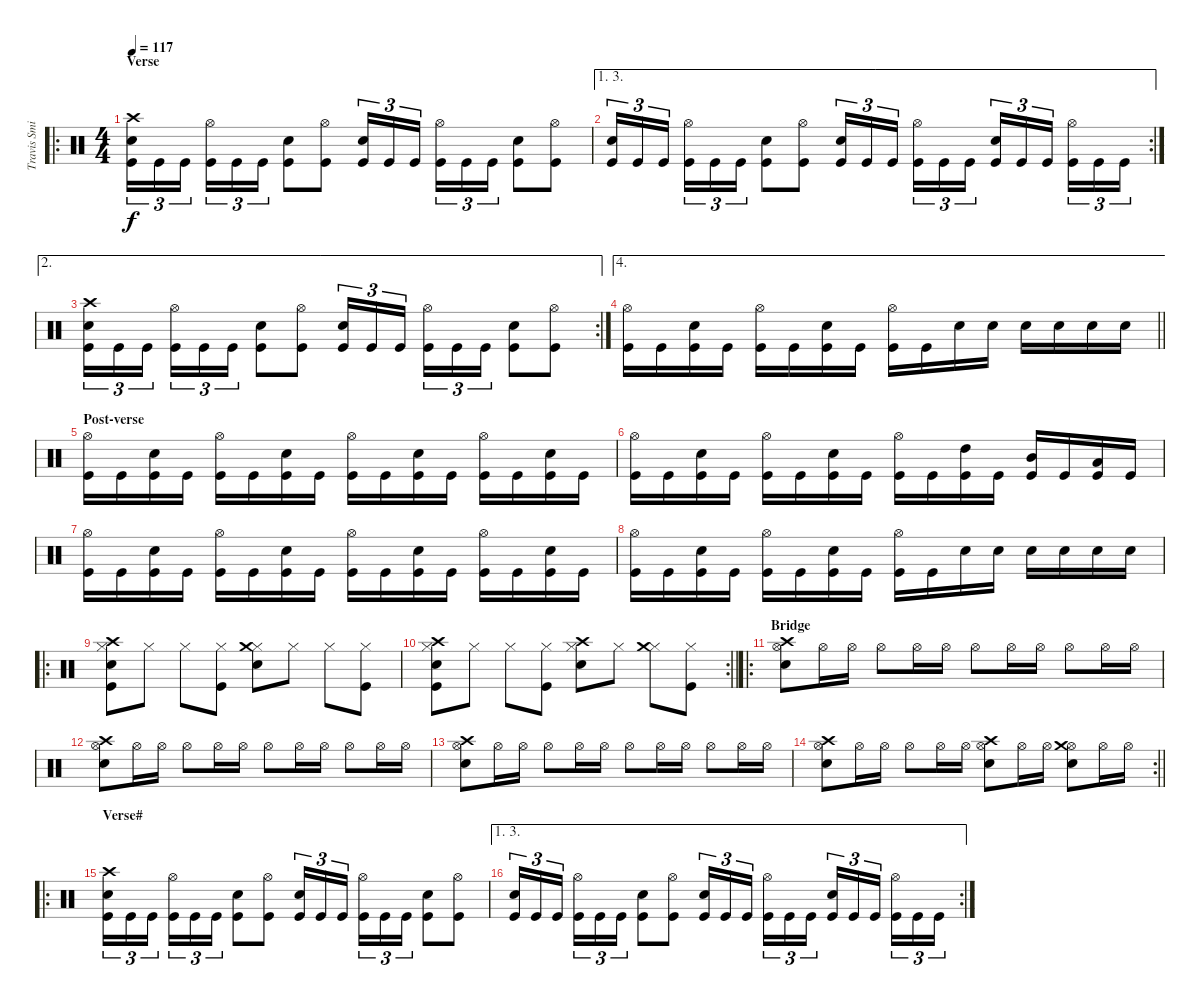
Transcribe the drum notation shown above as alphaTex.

\track ("Travis Smith" "Travis Smi") {instrument percussion}
\staff {score}
\articulation defaults
\ro
\ts (4 4)
\section ("" "Verse")
\tempo 117
\clef neutral
\ks c
("Crash high (hit)" "Kick (hit)" "Snare (hit) 2").16{tu (3 2) dy f} "Kick (hit)".16{tu (3 2)} "Kick (hit)".16{tu (3 2) beam splitsecondary} ("Kick (hit)" "Hi-Hat (open)").16{tu (3 2)} "Kick (hit)".16{tu (3 2)} "Kick (hit)".16{tu (3 2)} ("Kick (hit)" "Snare (hit) 2").8 ("Kick (hit)" "Hi-Hat (open)").8 ("Kick (hit)" "Snare (hit) 2").16{tu (3 2)} "Kick (hit)".16{tu (3 2)} "Kick (hit)".16{tu (3 2) beam splitsecondary} ("Kick (hit)" "Hi-Hat (open)").16{tu (3 2)} "Kick (hit)".16{tu (3 2)} "Kick (hit)".16{tu (3 2)} ("Kick (hit)" "Snare (hit) 2").8 ("Kick (hit)" "Hi-Hat (open)").8 |
\ae (1 3)
\rc 2
("Kick (hit)" "Snare (hit) 2").16{tu (3 2)} "Kick (hit)".16{tu (3 2)} "Kick (hit)".16{tu (3 2) beam splitsecondary} ("Kick (hit)" "Hi-Hat (open)").16{tu (3 2)} "Kick (hit)".16{tu (3 2)} "Kick (hit)".16{tu (3 2)} ("Kick (hit)" "Snare (hit) 2").8 ("Kick (hit)" "Hi-Hat (open)").8 ("Kick (hit)" "Snare (hit) 2").16{tu (3 2)} "Kick (hit)".16{tu (3 2)} "Kick (hit)".16{tu (3 2) beam splitsecondary} ("Kick (hit)" "Hi-Hat (open)").16{tu (3 2)} "Kick (hit)".16{tu (3 2)} "Kick (hit)".16{tu (3 2)} ("Kick (hit)" "Snare (hit) 2").16{tu (3 2)} "Kick (hit)".16{tu (3 2)} "Kick (hit)".16{tu (3 2) beam splitsecondary} ("Kick (hit)" "Hi-Hat (open)").16{tu (3 2)} "Kick (hit)".16{tu (3 2)} "Kick (hit)".16{tu (3 2)} |
\ae 2
\rc 2
("Crash high (hit)" "Kick (hit)" "Snare (hit) 2").16{tu (3 2)} "Kick (hit)".16{tu (3 2)} "Kick (hit)".16{tu (3 2) beam splitsecondary} ("Kick (hit)" "Hi-Hat (open)").16{tu (3 2)} "Kick (hit)".16{tu (3 2)} "Kick (hit)".16{tu (3 2)} ("Kick (hit)" "Snare (hit) 2").8 ("Kick (hit)" "Hi-Hat (open)").8 ("Kick (hit)" "Snare (hit) 2").16{tu (3 2)} "Kick (hit)".16{tu (3 2)} "Kick (hit)".16{tu (3 2) beam splitsecondary} ("Kick (hit)" "Hi-Hat (open)").16{tu (3 2)} "Kick (hit)".16{tu (3 2)} "Kick (hit)".16{tu (3 2)} ("Kick (hit)" "Snare (hit) 2").8 ("Kick (hit)" "Hi-Hat (open)").8 |
\ae 4
\barLineRight lightlight
("Kick (hit)" "Hi-Hat (open)").16 "Kick (hit)".16 ("Kick (hit)" "Snare (hit) 2").16 "Kick (hit)".16 ("Kick (hit)" "Hi-Hat (open)").16 "Kick (hit)".16 ("Kick (hit)" "Snare (hit) 2").16 "Kick (hit)".16 ("Kick (hit)" "Hi-Hat (open)").16 "Kick (hit)".16 "Snare (hit) 2".16 "Snare (hit) 2".16 "Snare (hit) 2".16 "Snare (hit) 2".16 "Snare (hit) 2".16 "Snare (hit) 2".16 |
\section ("" "Post-verse")
("Kick (hit)" "Hi-Hat (open)").16 "Kick (hit)".16 ("Kick (hit)" "Snare (hit) 2").16 "Kick (hit)".16 ("Kick (hit)" "Hi-Hat (open)").16 "Kick (hit)".16 ("Kick (hit)" "Snare (hit) 2").16 "Kick (hit)".16 ("Kick (hit)" "Hi-Hat (open)").16 "Kick (hit)".16 ("Kick (hit)" "Snare (hit) 2").16 "Kick (hit)".16 ("Kick (hit)" "Hi-Hat (open)").16 "Kick (hit)".16 ("Kick (hit)" "Snare (hit) 2").16 "Kick (hit)".16 |
("Kick (hit)" "Hi-Hat (open)").16 "Kick (hit)".16 ("Kick (hit)" "Snare (hit) 2").16 "Kick (hit)".16 ("Kick (hit)" "Hi-Hat (open)").16 "Kick (hit)".16 ("Kick (hit)" "Snare (hit) 2").16 "Kick (hit)".16 ("Kick (hit)" "Hi-Hat (open)").16 "Kick (hit)".16 ("High Tom (hit)" "Kick (hit)").16 "Kick (hit)".16 ("Mid Tom (hit)" "Kick (hit)").16 "Kick (hit)".16 ("Low Tom (hit)" "Kick (hit)").16 "Kick (hit)".16 |
("Kick (hit)" "Hi-Hat (open)").16 "Kick (hit)".16 ("Kick (hit)" "Snare (hit) 2").16 "Kick (hit)".16 ("Kick (hit)" "Hi-Hat (open)").16 "Kick (hit)".16 ("Kick (hit)" "Snare (hit) 2").16 "Kick (hit)".16 ("Kick (hit)" "Hi-Hat (open)").16 "Kick (hit)".16 ("Kick (hit)" "Snare (hit) 2").16 "Kick (hit)".16 ("Kick (hit)" "Hi-Hat (open)").16 "Kick (hit)".16 ("Kick (hit)" "Snare (hit) 2").16 "Kick (hit)".16 |
("Kick (hit)" "Hi-Hat (open)").16 "Kick (hit)".16 ("Kick (hit)" "Snare (hit) 2").16 "Kick (hit)".16 ("Kick (hit)" "Hi-Hat (open)").16 "Kick (hit)".16 ("Kick (hit)" "Snare (hit) 2").16 "Kick (hit)".16 ("Kick (hit)" "Hi-Hat (open)").16 "Kick (hit)".16 "Snare (hit) 2".16 "Snare (hit) 2".16 "Snare (hit) 2".16 "Snare (hit) 2".16 "Snare (hit) 2".16 "Snare (hit) 2".16 |
\ro
("Hi-Hat (closed)" "Kick (hit)" "Snare (hit) 2" "Crash high (hit)").8 "Hi-Hat (closed)".8 "Hi-Hat (closed)".8 ("Hi-Hat (closed)" "Kick (hit)").8 ("Hi-Hat (closed)" "Snare (hit) 2" "Crash medium (hit)").8 "Hi-Hat (closed)".8 "Hi-Hat (closed)".8 ("Hi-Hat (closed)" "Kick (hit)").8 |
\rc 2
\barLineRight lightlight
("Hi-Hat (closed)" "Kick (hit)" "Snare (hit) 2" "Crash high (hit)").8 "Hi-Hat (closed)".8 "Hi-Hat (closed)".8 ("Hi-Hat (closed)" "Kick (hit)").8 ("Hi-Hat (closed)" "Snare (hit) 2" "Crash high (hit)").8 "Hi-Hat (closed)".8 ("Hi-Hat (closed)" "Crash medium (hit)").8 ("Hi-Hat (closed)" "Kick (hit)").8 |
\ro
\section ("" "Bridge")
("Hi-Hat (open)" "Snare (hit) 2" "Crash high (hit)").8 "Hi-Hat (open)".16 "Hi-Hat (open)".16 "Hi-Hat (open)".8 "Hi-Hat (open)".16 "Hi-Hat (open)".16 "Hi-Hat (open)".8 "Hi-Hat (open)".16 "Hi-Hat (open)".16 "Hi-Hat (open)".8 "Hi-Hat (open)".16 "Hi-Hat (open)".16 |
("Hi-Hat (open)" "Snare (hit) 2" "Crash high (hit)").8 "Hi-Hat (open)".16 "Hi-Hat (open)".16 "Hi-Hat (open)".8 "Hi-Hat (open)".16 "Hi-Hat (open)".16 "Hi-Hat (open)".8 "Hi-Hat (open)".16 "Hi-Hat (open)".16 "Hi-Hat (open)".8 "Hi-Hat (open)".16 "Hi-Hat (open)".16 |
("Hi-Hat (open)" "Snare (hit) 2" "Crash high (hit)").8 "Hi-Hat (open)".16 "Hi-Hat (open)".16 "Hi-Hat (open)".8 "Hi-Hat (open)".16 "Hi-Hat (open)".16 "Hi-Hat (open)".8 "Hi-Hat (open)".16 "Hi-Hat (open)".16 "Hi-Hat (open)".8 "Hi-Hat (open)".16 "Hi-Hat (open)".16 |
\rc 2
\barLineRight lightlight
("Hi-Hat (open)" "Snare (hit) 2" "Crash high (hit)").8 "Hi-Hat (open)".16 "Hi-Hat (open)".16 "Hi-Hat (open)".8 "Hi-Hat (open)".16 "Hi-Hat (open)".16 ("Hi-Hat (open)" "Snare (hit) 2" "Crash high (hit)").8 "Hi-Hat (open)".16 "Hi-Hat (open)".16 ("Hi-Hat (open)" "Snare (hit) 2" "Crash medium (hit)").8 "Hi-Hat (open)".16 "Hi-Hat (open)".16 |
\ro
\section ("" "Verse#")
("Crash high (hit)" "Kick (hit)" "Snare (hit) 2").16{tu (3 2)} "Kick (hit)".16{tu (3 2)} "Kick (hit)".16{tu (3 2) beam splitsecondary} ("Kick (hit)" "Hi-Hat (open)").16{tu (3 2)} "Kick (hit)".16{tu (3 2)} "Kick (hit)".16{tu (3 2)} ("Kick (hit)" "Snare (hit) 2").8 ("Kick (hit)" "Hi-Hat (open)").8 ("Kick (hit)" "Snare (hit) 2").16{tu (3 2)} "Kick (hit)".16{tu (3 2)} "Kick (hit)".16{tu (3 2) beam splitsecondary} ("Kick (hit)" "Hi-Hat (open)").16{tu (3 2)} "Kick (hit)".16{tu (3 2)} "Kick (hit)".16{tu (3 2)} ("Kick (hit)" "Snare (hit) 2").8 ("Kick (hit)" "Hi-Hat (open)").8 |
\ae (1 3)
\rc 2
("Kick (hit)" "Snare (hit) 2").16{tu (3 2)} "Kick (hit)".16{tu (3 2)} "Kick (hit)".16{tu (3 2) beam splitsecondary} ("Kick (hit)" "Hi-Hat (open)").16{tu (3 2)} "Kick (hit)".16{tu (3 2)} "Kick (hit)".16{tu (3 2)} ("Kick (hit)" "Snare (hit) 2").8 ("Kick (hit)" "Hi-Hat (open)").8 ("Kick (hit)" "Snare (hit) 2").16{tu (3 2)} "Kick (hit)".16{tu (3 2)} "Kick (hit)".16{tu (3 2) beam splitsecondary} ("Kick (hit)" "Hi-Hat (open)").16{tu (3 2)} "Kick (hit)".16{tu (3 2)} "Kick (hit)".16{tu (3 2)} ("Kick (hit)" "Snare (hit) 2").16{tu (3 2)} "Kick (hit)".16{tu (3 2)} "Kick (hit)".16{tu (3 2) beam splitsecondary} ("Kick (hit)" "Hi-Hat (open)").16{tu (3 2)} "Kick (hit)".16{tu (3 2)} "Kick (hit)".16{tu (3 2)}
